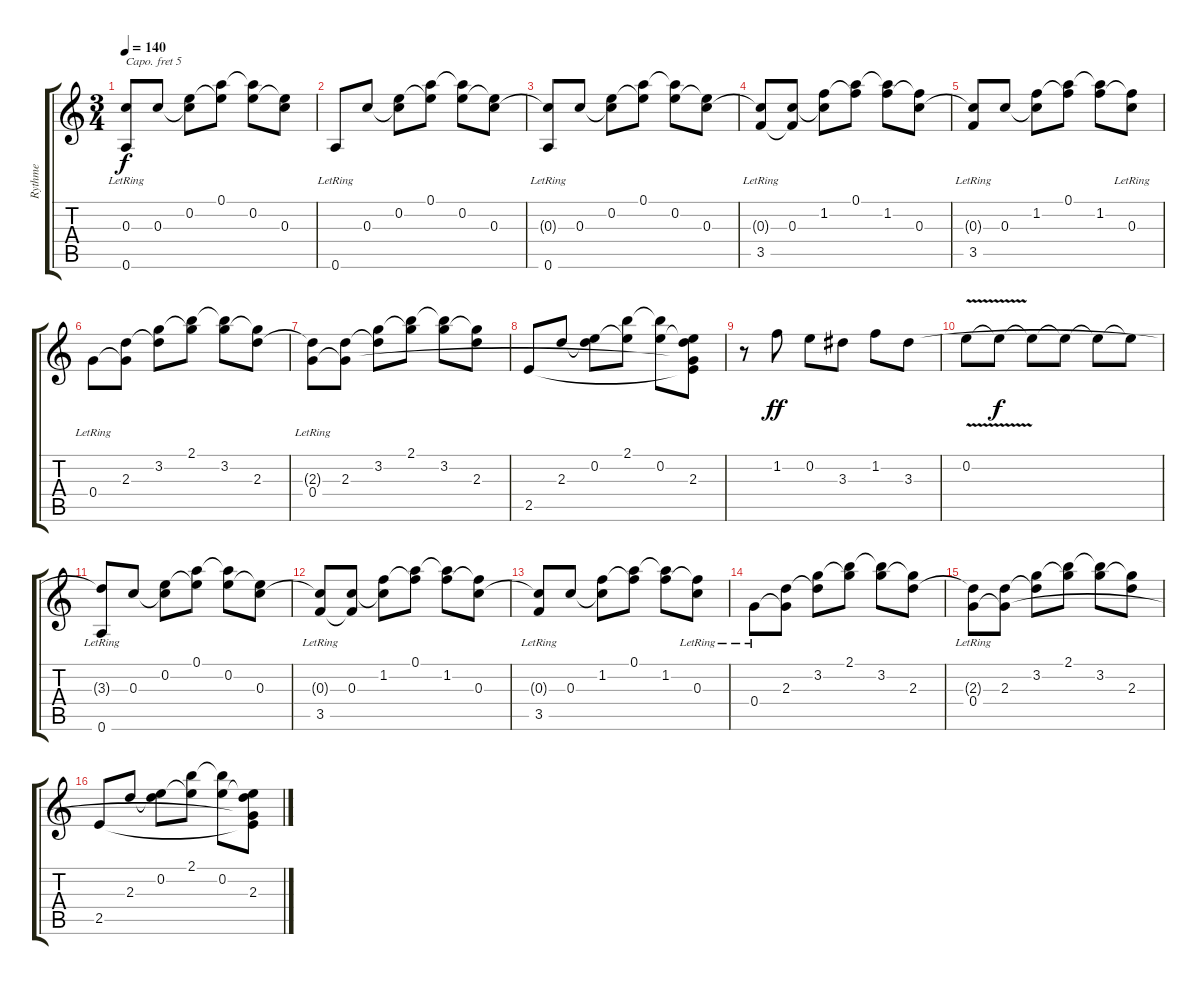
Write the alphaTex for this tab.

\track ("Rythme" "Rythme") {instrument acousticguitarnylon}
\staff {score tabs}
\capo 5
\tuning (E4 B3 G3 D3 A2 E2) {hide}
\ts (3 4)
\tempo 140
\clef g2
\ks c
(0.3{t} 0.6{lr}).8{dy f} 0.3.8 (0.2 0.3{t}).8 (0.1 0.2{t}).8 (0.1{t} 0.2).8 (0.2{t} 0.3).8 |
0.6{lr}.8 0.3.8 (0.2 0.3{t}).8 (0.1 0.2{t}).8 (0.1{t} 0.2).8 (0.2{t} 0.3).8 |
(0.3{t} 0.6{lr}).8 0.3.8 (0.2 0.3{t}).8 (0.1 0.2{t}).8 (0.1{t} 0.2).8 (0.2{t} 0.3).8 |
(0.3{t} 3.5{lr}).8 (0.3 3.5{t}).8 (1.2 0.3{t}).8 (0.1 1.2{t}).8 (0.1{t} 1.2).8 (1.2{t} 0.3).8 |
(0.3{t} 3.5{lr}).8 0.3.8 (1.2 0.3{t}).8 (0.1 1.2{t}).8 (0.1{t} 1.2).8 (1.2{t} 0.3{lr}).8 |
0.4{lr}.8 (2.3 0.4{t}).8 (3.2 2.3{t}).8 (2.1 3.2{t}).8 (2.1{t} 3.2).8 (3.2{t} 2.3).8 |
(2.3{t} 0.4{lr}).8 (2.3 0.4{t}).8 (3.2 2.3{t}).8 (2.1 3.2{t}).8 (2.1{t} 3.2).8 (3.2{t} 2.3).8 |
2.5.8 2.3.8 (0.2 2.3{t}).8 (2.1 0.2{t}).8 (2.1{t} 0.2).8 (0.2{t} 2.3 0.4{t} 2.5{t}).8 |
r.8{volume 16 balance 8 instrument acousticguitarnylon} 1.2.8{dy ff instrument electricguitarjazz} 0.2.8 3.3.8 1.2.8 3.3.8 |
0.2{v}.8 0.2{t}.8{dy f} 0.2{t}.8 0.2{t}.8{volume 15 balance 2 instrument acousticguitarnylon} 0.2{t}.8 0.2{t}.8 |
(3.3{t} 0.6{lr}).8 0.3.8 (0.2 0.3{t}).8 (0.1 0.2{t}).8 (0.1{t} 0.2).8 (0.2{t} 0.3).8 |
(0.3{t} 3.5{lr}).8 (0.3 3.5{t}).8 (1.2 0.3{t}).8 (0.1 1.2{t}).8 (0.1{t} 1.2).8 (1.2{t} 0.3).8 |
(0.3{t} 3.5{lr}).8 0.3.8 (1.2 0.3{t}).8 (0.1 1.2{t}).8 (0.1{t} 1.2).8 (1.2{t} 0.3{lr}).8 |
0.4{lr}.8 (2.3 0.4{t}).8 (3.2 2.3{t}).8 (2.1 3.2{t}).8 (2.1{t} 3.2).8 (3.2{t} 2.3).8 |
(2.3{t} 0.4{lr}).8 (2.3 0.4{t}).8 (3.2 2.3{t}).8 (2.1 3.2{t}).8 (2.1{t} 3.2).8 (3.2{t} 2.3).8 |
2.5.8 2.3.8 (0.2 2.3{t}).8 (2.1 0.2{t}).8 (2.1{t} 0.2).8 (0.2{t} 2.3 0.4{t} 2.5{t}).8
